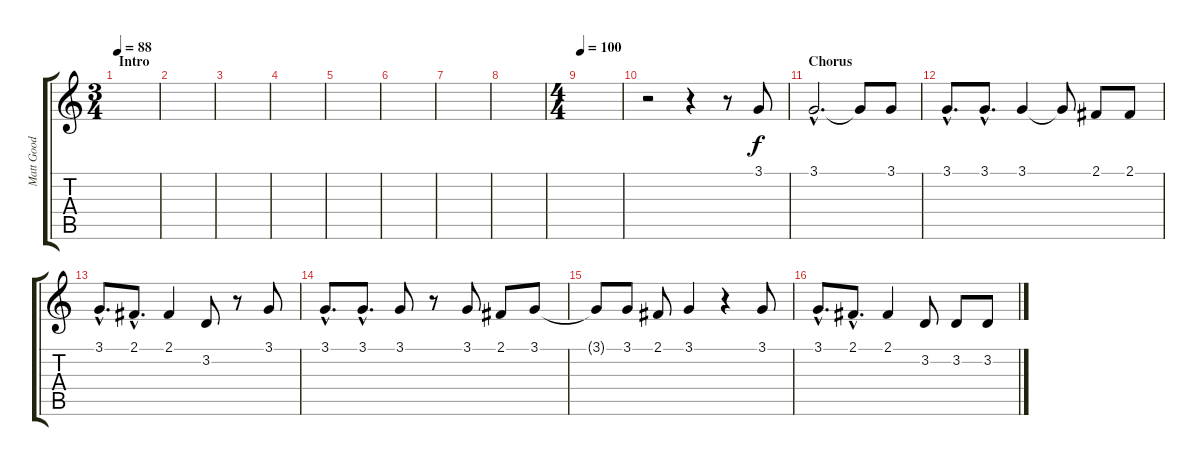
\track ("Matt Good (Vocals)" "Matt Good ") {instrument altosax}
\staff {score tabs}
\tuning (E4 B3 G3 D3 A2 E2) {hide}
\ts (3 4)
\section ("" "Intro")
\tempo 88
\clef g2
\ks c
|
|
|
|
|
|
|
|
\ts (4 4)
\tempo 100
|
r.2 r.4 r.8 3.1.8 |
\section ("" "Chorus")
3.1{hac}.2{d} 3.1{t}.8 3.1.8 |
3.1{hac}.8{d} 3.1{hac}.8{d} 3.1.4 3.1{t}.8 2.1.8 2.1.8 |
3.1{hac}.8{d} 2.1{hac}.8{d} 2.1.4 3.2.8 r.8 3.1.8 |
3.1{hac}.8{d} 3.1{hac}.8{d} 3.1.8 r.8 3.1.8 2.1.8 3.1.8 |
3.1{t}.8 3.1.8 2.1.8 3.1.4 r.4 3.1.8 |
3.1{hac}.8{d} 2.1{hac}.8{d} 2.1.4 3.2.8 3.2.8 3.2.8
